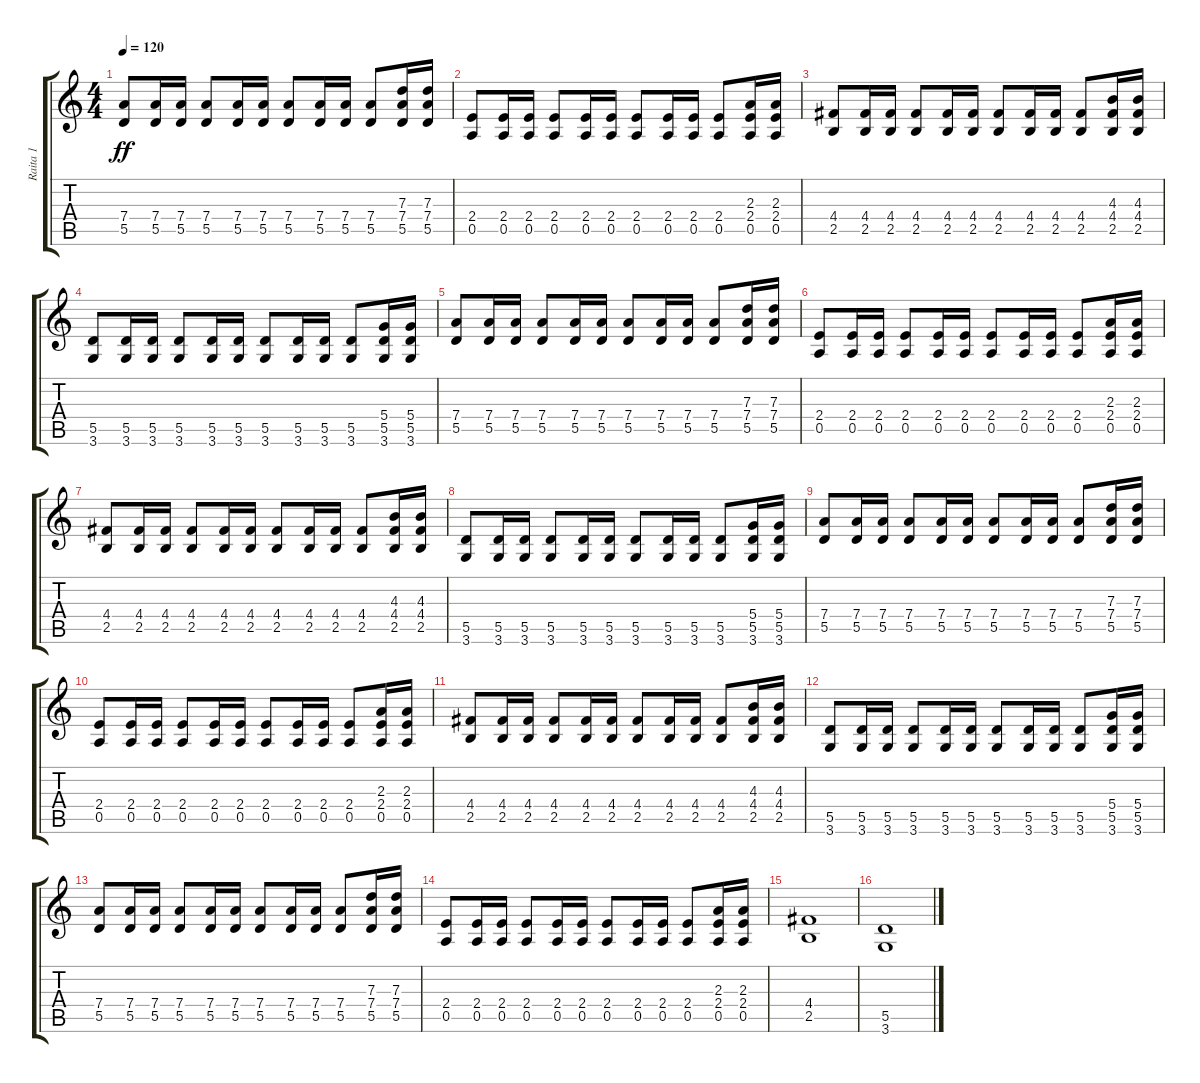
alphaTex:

\track ("Raita 1" "Raita 1") {instrument distortionguitar}
\staff {score tabs}
\tuning (E4 B3 G3 D3 A2 E2) {hide}
\ts (4 4)
\tempo 120
\clef g2
\ks c
(7.4 5.5).8{dy ff} (7.4 5.5).16 (7.4 5.5).16 (7.4 5.5).8 (7.4 5.5).16 (7.4 5.5).16 (7.4 5.5).8 (7.4 5.5).16 (7.4 5.5).16 (7.4 5.5).8 (7.3 7.4 5.5).16 (7.3 7.4 5.5).16 |
(2.4 0.5).8 (2.4 0.5).16 (2.4 0.5).16 (2.4 0.5).8 (2.4 0.5).16 (2.4 0.5).16 (2.4 0.5).8 (2.4 0.5).16 (2.4 0.5).16 (2.4 0.5).8 (2.3 2.4 0.5).16 (2.3 2.4 0.5).16 |
(4.4 2.5).8 (4.4 2.5).16 (4.4 2.5).16 (4.4 2.5).8 (4.4 2.5).16 (4.4 2.5).16 (4.4 2.5).8 (4.4 2.5).16 (4.4 2.5).16 (4.4 2.5).8 (4.3 4.4 2.5).16 (4.3 4.4 2.5).16 |
(5.5 3.6).8 (5.5 3.6).16 (5.5 3.6).16 (5.5 3.6).8 (5.5 3.6).16 (5.5 3.6).16 (5.5 3.6).8 (5.5 3.6).16 (5.5 3.6).16 (5.5 3.6).8 (5.4 5.5 3.6).16 (5.4 5.5 3.6).16 |
(7.4 5.5).8 (7.4 5.5).16 (7.4 5.5).16 (7.4 5.5).8 (7.4 5.5).16 (7.4 5.5).16 (7.4 5.5).8 (7.4 5.5).16 (7.4 5.5).16 (7.4 5.5).8 (7.3 7.4 5.5).16 (7.3 7.4 5.5).16 |
(2.4 0.5).8 (2.4 0.5).16 (2.4 0.5).16 (2.4 0.5).8 (2.4 0.5).16 (2.4 0.5).16 (2.4 0.5).8 (2.4 0.5).16 (2.4 0.5).16 (2.4 0.5).8 (2.3 2.4 0.5).16 (2.3 2.4 0.5).16 |
(4.4 2.5).8 (4.4 2.5).16 (4.4 2.5).16 (4.4 2.5).8 (4.4 2.5).16 (4.4 2.5).16 (4.4 2.5).8 (4.4 2.5).16 (4.4 2.5).16 (4.4 2.5).8 (4.3 4.4 2.5).16 (4.3 4.4 2.5).16 |
(5.5 3.6).8 (5.5 3.6).16 (5.5 3.6).16 (5.5 3.6).8 (5.5 3.6).16 (5.5 3.6).16 (5.5 3.6).8 (5.5 3.6).16 (5.5 3.6).16 (5.5 3.6).8 (5.4 5.5 3.6).16 (5.4 5.5 3.6).16 |
(7.4 5.5).8 (7.4 5.5).16 (7.4 5.5).16 (7.4 5.5).8 (7.4 5.5).16 (7.4 5.5).16 (7.4 5.5).8 (7.4 5.5).16 (7.4 5.5).16 (7.4 5.5).8 (7.3 7.4 5.5).16 (7.3 7.4 5.5).16 |
(2.4 0.5).8 (2.4 0.5).16 (2.4 0.5).16 (2.4 0.5).8 (2.4 0.5).16 (2.4 0.5).16 (2.4 0.5).8 (2.4 0.5).16 (2.4 0.5).16 (2.4 0.5).8 (2.3 2.4 0.5).16 (2.3 2.4 0.5).16 |
(4.4 2.5).8 (4.4 2.5).16 (4.4 2.5).16 (4.4 2.5).8 (4.4 2.5).16 (4.4 2.5).16 (4.4 2.5).8 (4.4 2.5).16 (4.4 2.5).16 (4.4 2.5).8 (4.3 4.4 2.5).16 (4.3 4.4 2.5).16 |
(5.5 3.6).8 (5.5 3.6).16 (5.5 3.6).16 (5.5 3.6).8 (5.5 3.6).16 (5.5 3.6).16 (5.5 3.6).8 (5.5 3.6).16 (5.5 3.6).16 (5.5 3.6).8 (5.4 5.5 3.6).16 (5.4 5.5 3.6).16 |
(7.4 5.5).8 (7.4 5.5).16 (7.4 5.5).16 (7.4 5.5).8 (7.4 5.5).16 (7.4 5.5).16 (7.4 5.5).8 (7.4 5.5).16 (7.4 5.5).16 (7.4 5.5).8 (7.3 7.4 5.5).16 (7.3 7.4 5.5).16 |
(2.4 0.5).8 (2.4 0.5).16 (2.4 0.5).16 (2.4 0.5).8 (2.4 0.5).16 (2.4 0.5).16 (2.4 0.5).8 (2.4 0.5).16 (2.4 0.5).16 (2.4 0.5).8 (2.3 2.4 0.5).16 (2.3 2.4 0.5).16 |
(4.4 2.5).1 |
(5.5 3.6).1
